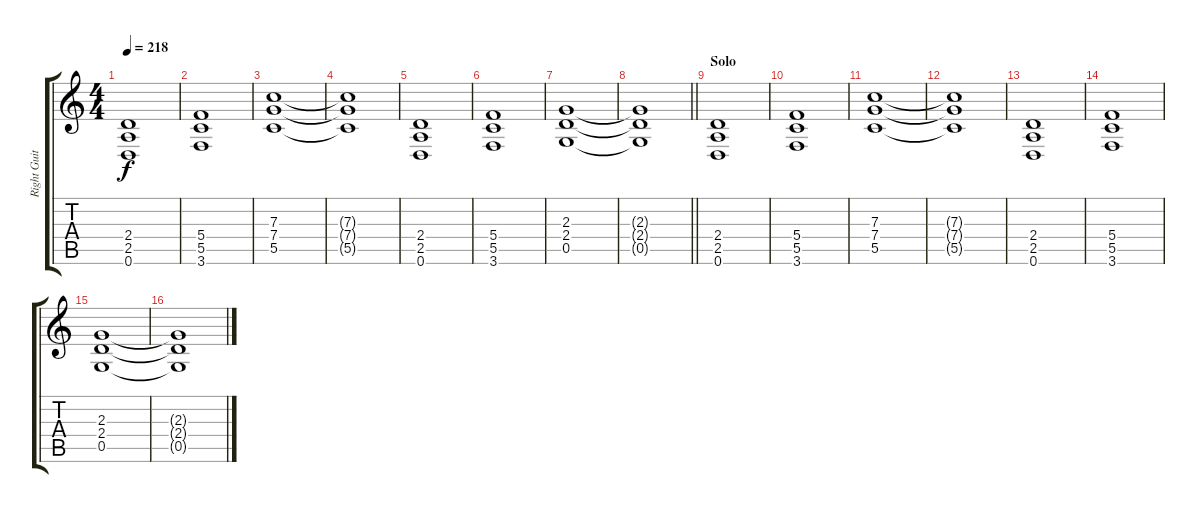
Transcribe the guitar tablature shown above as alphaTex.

\track ("Right Guitar" "Right Guit") {instrument distortionguitar}
\staff {score tabs}
\tuning (D4 A3 F3 C3 G2 D2) {hide}
\ts (4 4)
\tempo 218
\clef g2
\ks c
(2.4 2.5 0.6).1{dy f} |
(5.4 5.5 3.6).1 |
(7.3 7.4 5.5).1 |
(7.3{t} 7.4{t} 5.5{t}).1 |
(2.4 2.5 0.6).1 |
(5.4 5.5 3.6).1 |
(2.3 2.4 0.5).1 |
\barLineRight lightlight
(2.3{t} 2.4{t} 0.5{t}).1 |
\section ("" "Solo")
(2.4 2.5 0.6).1 |
(5.4 5.5 3.6).1 |
(7.3 7.4 5.5).1 |
(7.3{t} 7.4{t} 5.5{t}).1 |
(2.4 2.5 0.6).1 |
(5.4 5.5 3.6).1 |
(2.3 2.4 0.5).1 |
(2.3{t} 2.4{t} 0.5{t}).1
